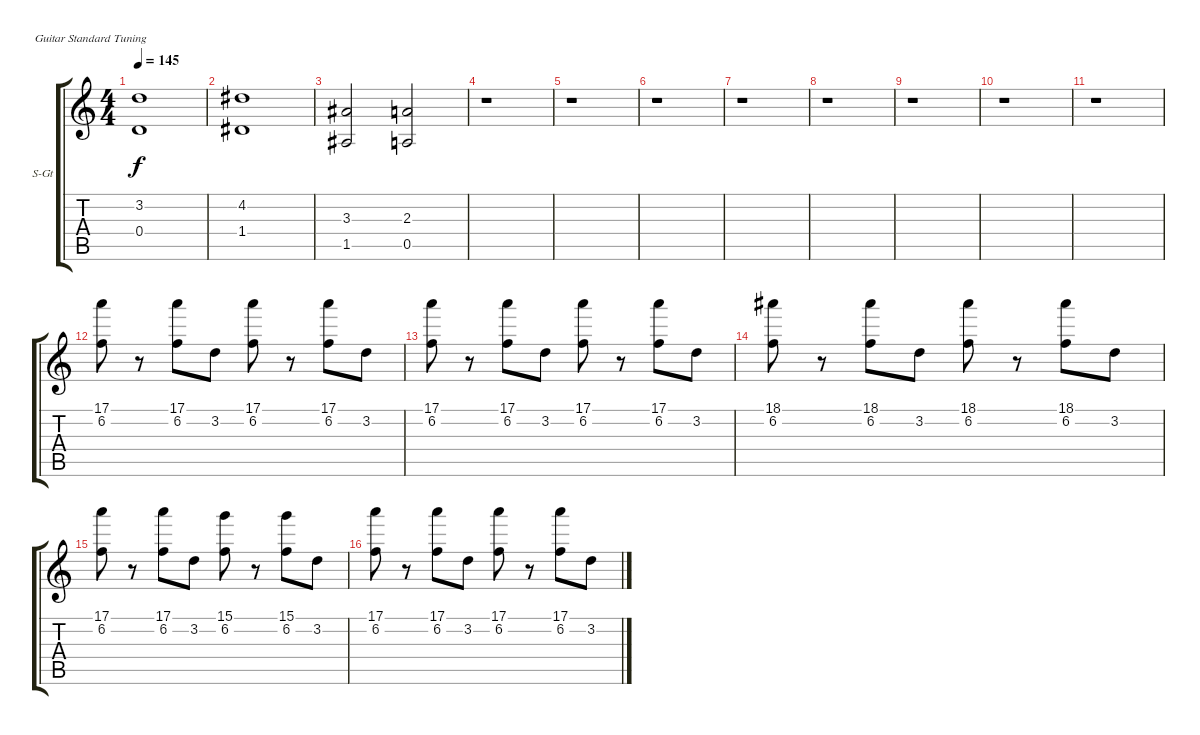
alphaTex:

\bracketExtendMode groupsimilarinstruments
\firstSystemTrackNameOrientation horizontal
\otherSystemsTrackNameOrientation horizontal
\track ("Lecter (KeybLeft)" "S-Gt") {instrument pad4choir}
\staff {score tabs}
\tuning (E4 B3 G3 D3 A2 E2)
\displaytranspose 12
\ts (4 4)
\tempo 145
\clef g2
\ks c
(3.2{t} 0.4{t}).1{dy f} |
(4.2 1.4).1 |
(3.3 1.5).2 (2.3 0.5).2 |
r.1 |
r.1 |
r.1 |
r.1 |
r.1 |
r.1 |
r.1 |
r.1 |
(17.1 6.2).8 r.8 (17.1 6.2).8 3.2.8 (17.1 6.2).8 r.8 (17.1 6.2).8 3.2.8 |
(17.1 6.2).8 r.8 (17.1 6.2).8 3.2.8 (17.1 6.2).8 r.8 (17.1 6.2).8 3.2.8 |
(18.1 6.2).8 r.8 (18.1 6.2).8 3.2.8 (18.1 6.2).8 r.8 (18.1 6.2).8 3.2.8 |
(17.1 6.2).8 r.8 (17.1 6.2).8 3.2.8 (15.1 6.2).8 r.8 (15.1 6.2).8 3.2.8 |
(17.1 6.2).8 r.8 (17.1 6.2).8 3.2.8 (17.1 6.2).8 r.8 (17.1 6.2).8 3.2.8
